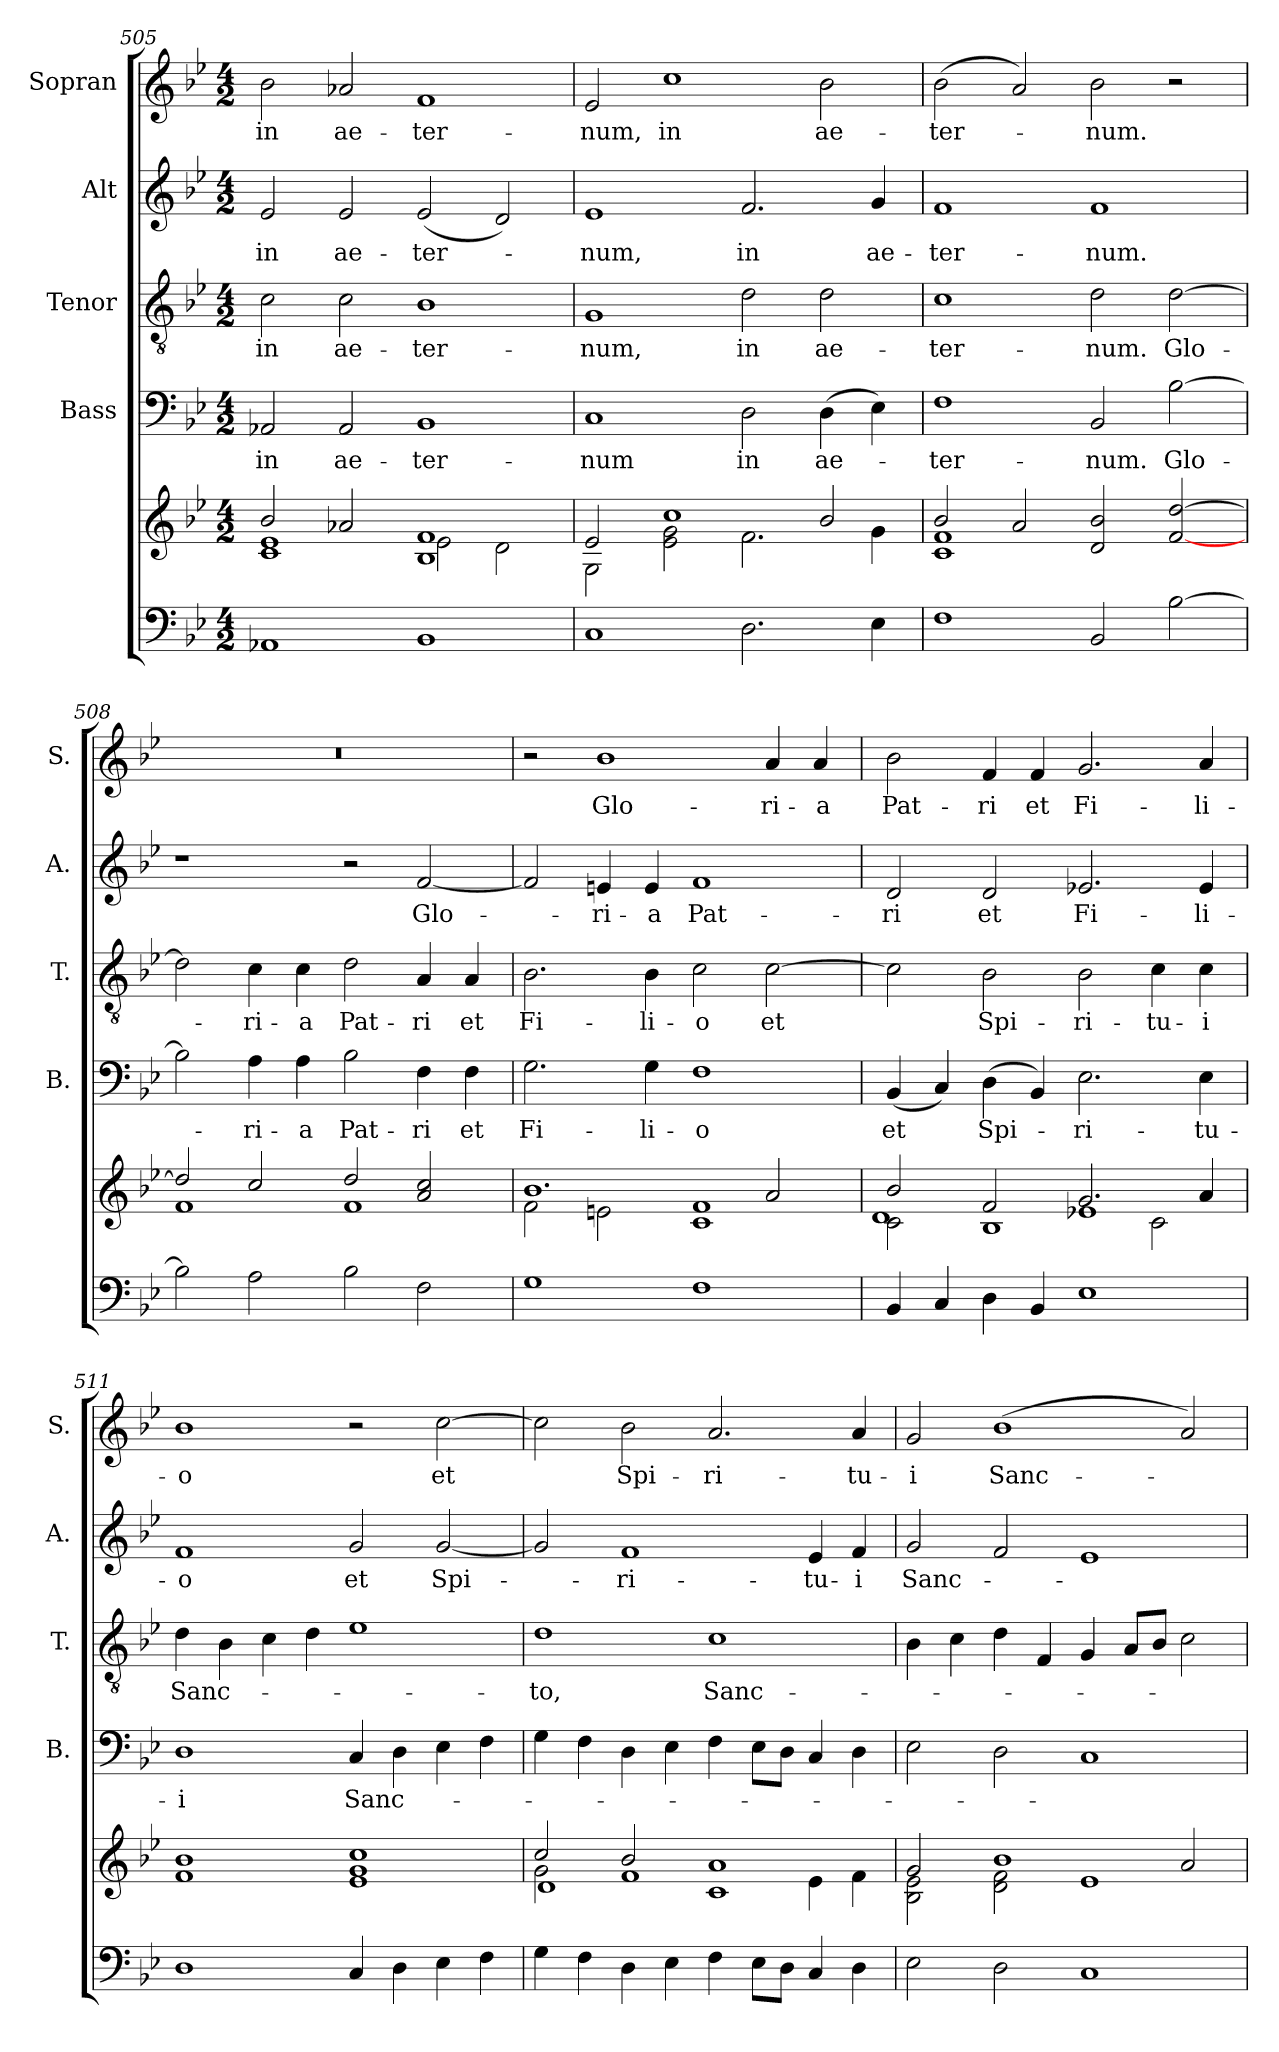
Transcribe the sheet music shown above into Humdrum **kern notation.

**kern	**kern	**kern	**text	**kern	**text	**kern	**text	**kern	**text
*part5	*part5	*part4	*part4	*part3	*part3	*part2	*part2	*part1	*part1
*staff6	*staff5	*staff4	*staff4	*staff3	*staff3	*staff2	*staff2	*staff1	*staff1
*	*	*I"Bass	*	*I"Tenor	*	*I"Alt	*	*I"Sopran	*
*	*	*I'B.	*	*I'T.	*	*I'A.	*	*I'S.	*
*clefF4	*clefG2	*clefF4	*	*clefGv2	*	*clefG2	*	*clefG2	*
*k[b-e-]	*k[b-e-]	*k[b-e-]	*	*k[b-e-]	*	*k[b-e-]	*	*k[b-e-]	*
*B-:	*B-:	*B-:	*	*B-:	*	*B-:	*	*B-:	*
*M4/2	*M4/2	*M4/2	*	*M4/2	*	*M4/2	*	*M4/2	*
=505	=505	=505	=505	=505	=505	=505	=505	=505	=505
*	*^	*	*	*	*	*	*	*	*
!	!	!	!	!LO:LY:b	!	!LO:LY:b	!	!LO:LY:b	!	!LO:LY:b
1AA-X	2b-/	1c 1e-	2AA-X/	in	2c\	in	2e-/	in	2b-\	in
!	!	!	!	!LO:LY:b	!	!LO:LY:b	!	!LO:LY:b	!	!LO:LY:b
.	2a-X/	.	2AA-/	ae-	2c\	ae-	2e-/	ae-	2a-X/	ae-
!	!	!	!	!LO:LY:b	!	!LO:LY:b	!	!LO:LY:b	!	!LO:LY:b
1BB-	1B- 1f	2e-\	1BB-	-ter-	1B-	-ter-	(<2e-/	-ter-	1f	-ter-
.	.	2d\	.	.	.	.	2d/)	.	.	.
=506	=506	=506	=506	=506	=506	=506	=506	=506	=506	=506
!	!	!	!	!LO:LY:b	!	!LO:LY:b	!	!LO:LY:b	!	!LO:LY:b
1C	2e-/	2G\	1C	-num	1G	-num,	1e-	-num,	2e-/	-num,
!	!	!	!	!	!	!	!	!	!	!LO:LY:b
.	1cc	2e-\ 2g\	.	.	.	.	.	.	1cc	in
!	!	!	!	!LO:LY:b	!	!LO:LY:b	!	!LO:LY:b	!	!
2.D\	.	2.f\	2D\	in	2d\	in	2.f/	in	.	.
!	!	!	!	!LO:LY:b	!	!LO:LY:b	!	!	!	!LO:LY:b
.	2b-/	.	(>4D\	ae-	2d\	ae-	.	.	2b-\	ae-
!	!	!	!	!	!	!	!	!LO:LY:b	!	!
4E-\	.	4g\	4E-\)	.	.	.	4g/	ae-	.	.
!!LO:LB:g=z
=507	=507	=507	=507	=507	=507	=507	=507	=507	=507	=507
!	!	!	!	!LO:LY:b	!	!LO:LY:b	!	!LO:LY:b	!	!LO:LY:b
1F	2b-/	1c 1f	1F	-ter-	1c	-ter-	1f	-ter-	(>2b-\	-ter-
.	2a/	.	.	.	.	.	.	.	2a/)	.
!	!	!	!	!LO:LY:b	!	!LO:LY:b	!	!LO:LY:b	!	!LO:LY:b
2BB-/	2d/ 2b-/	1ryy	2BB-/	-num.	2d\	-num.	1f	-num.	2b-\	-num.
!	!	!	!	!LO:LY:b	!	!LO:LY:b	!	!	!	!
[2B-\	[<2f/ [>2dd/	.	[2B-\	Glo-	[2d\	Glo-	.	.	2r	.
=508	=508	=508	=508	=508	=508	=508	=508	=508	=508	=508
2B-\]	2dd/]	1f	2B-\]	.	2d\]	.	1r	.	0r	.
!	!	!	!	!LO:LY:b	!	!LO:LY:b	!	!	!	!
2A\	2cc/	.	4A\	-ri-	4c\	-ri-	.	.	.	.
!	!	!	!	!LO:LY:b	!	!LO:LY:b	!	!	!	!
.	.	.	4A\	-a	4c\	-a	.	.	.	.
!	!	!	!	!LO:LY:b	!	!LO:LY:b	!	!	!	!
2B-\	2dd/	1f	2B-\	Pat-	2d\	Pat-	2r	.	.	.
!	!	!	!	!LO:LY:b	!	!LO:LY:b	!	!LO:LY:b	!	!
2F\	2a/ 2cc/	.	4F\	-ri	4A/	-ri	[2f/	Glo-	.	.
!	!	!	!	!LO:LY:b	!	!LO:LY:b	!	!	!	!
.	.	.	4F\	et	4A/	et	.	.	.	.
=509	=509	=509	=509	=509	=509	=509	=509	=509	=509	=509
!	!	!	!	!LO:LY:b	!	!LO:LY:b	!	!	!	!
1G	1.b-	2f\	2.G\	Fi-	2.B-\	Fi-	2f/]	.	2r	.
!	!	!	!	!	!	!	!	!LO:LY:b	!	!LO:LY:b
.	.	2en\	.	.	.	.	4en/	-ri-	1b-	Glo-
!	!	!	!	!LO:LY:b	!	!LO:LY:b	!	!LO:LY:b	!	!
.	.	.	4G\	-li-	4B-\	-li-	4e/	-a	.	.
!	!	!	!	!LO:LY:b	!	!LO:LY:b	!	!LO:LY:b	!	!
1F	.	1c 1f	1F	-o	2c\	-o	1f	Pat-	.	.
!	!	!	!	!	!	!LO:LY:b	!	!	!	!LO:LY:b
.	2a/	.	.	.	[2c\	et	.	.	4a/	-ri-
!	!	!	!	!	!	!	!	!	!	!LO:LY:b
.	.	.	.	.	.	.	.	.	4a/	-a
=510	=510	=510	=510	=510	=510	=510	=510	=510	=510	=510
*	*	*^	*	*	*	*	*	*	*	*
!	!	!	!	!	!LO:LY:b	!	!	!	!LO:LY:b	!	!LO:LY:b
4BB-/	2b-/	2c\	1d	(<4BB-/	et	2c\]	.	2d/	-ri	2b-\	Pat-
4C/	.	.	.	4C/)	.	.	.	.	.	.	.
!	!	!	!	!	!LO:LY:b	!	!LO:LY:b	!	!LO:LY:b	!	!LO:LY:b
4D\	2f/	1B-	.	(>4D\	Spi-	2B-\	Spi-	2d/	et	4f/	-ri
!	!	!	!	!	!	!	!	!	!	!	!LO:LY:b
4BB-/	.	.	.	4BB-/)	.	.	.	.	.	4f/	et
!	!	!	!	!	!LO:LY:b	!	!LO:LY:b	!	!LO:LY:b	!	!LO:LY:b
1E-	2.g/	.	1e-X	2.E-\	-ri-	2B-\	-ri-	2.e-X/	Fi-	2.g/	Fi-
!	!	!	!	!	!	!	!LO:LY:b	!	!	!	!
.	.	2c\	.	.	.	4c\	-tu-	.	.	.	.
!	!	!	!	!	!LO:LY:b	!	!LO:LY:b	!	!LO:LY:b	!	!LO:LY:b
.	4a/	.	.	4E-\	-tu-	4c\	-i	4e-/	-li-	4a/	-li-
*	*v	*v	*v	*	*	*	*	*	*	*	*
!!LO:PB:g=z
=511	=511	=511	=511	=511	=511	=511	=511	=511	=511
!	!	!	!LO:LY:b	!	!LO:LY:b	!	!LO:LY:b	!	!LO:LY:b
1D	1f 1b-	1D	-i	4d\	Sanc-	1f	-o	1b-	-o
.	.	.	.	4B-\	.	.	.	.	.
.	.	.	.	4c\	.	.	.	.	.
.	.	.	.	4d\	.	.	.	.	.
!	!	!	!LO:LY:b	!	!	!	!LO:LY:b	!	!
4C/	1e- 1g 1cc	4C/	Sanc-	1e-	.	2g/	et	2r	.
4D\	.	4D\	.	.	.	.	.	.	.
!	!	!	!	!	!	!	!LO:LY:b	!	!LO:LY:b
4E-\	.	4E-\	.	.	.	[2g/	Spi-	[2cc\	et
4F\	.	4F\	.	.	.	.	.	.	.
=512	=512	=512	=512	=512	=512	=512	=512	=512	=512
*	*^	*	*	*	*	*	*	*	*
*	*	*^	*	*	*	*	*	*	*	*
!	!	!	!	!	!	!	!LO:LY:b	!	!	!	!
4G\	2cc/	2g\	1d	4G\	.	1d	-to,	2g/]	.	2cc\]	.
4F\	.	.	.	4F\	.	.	.	.	.	.	.
!	!	!	!	!	!	!	!	!	!LO:LY:b	!	!LO:LY:b
4D\	2b-/	1f	.	4D\	.	.	.	1f	-ri-	2b-\	Spi-
4E-\	.	.	.	4E-\	.	.	.	.	.	.	.
!	!	!	!	!	!	!	!LO:LY:b	!	!	!	!LO:LY:b
4F\	1a	.	1c	4F\	.	1c	Sanc-	.	.	2.a/	-ri-
8E-\L	.	.	.	8E-\L	.	.	.	.	.	.	.
8D\J	.	.	.	8D\J	.	.	.	.	.	.	.
!	!	!	!	!	!	!	!	!	!LO:LY:b	!	!
4C/	.	4e-\	.	4C/	.	.	.	4e-/	-tu-	.	.
!	!	!	!	!	!	!	!	!	!LO:LY:b	!	!LO:LY:b
4D\	.	4f\	.	4D\	.	.	.	4f/	-i	4a/	-tu-
*	*	*v	*v	*	*	*	*	*	*	*	*
=513	=513	=513	=513	=513	=513	=513	=513	=513	=513	=513
!	!	!	!	!	!	!	!	!LO:LY:b	!	!LO:LY:b
2E-\	2g/	2B-\ 2e-\	2E-\	.	4B-\	.	2g/	Sanc-	2g/	-i
.	.	.	.	.	4c\	.	.	.	.	.
!	!	!	!	!	!	!	!	!	!	!LO:LY:b
2D\	1b-	2d\ 2f\	2D\	.	4d\	.	2f/	.	(>1b-	Sanc-
.	.	.	.	.	4F/	.	.	.	.	.
1C	.	1e-	1C	.	4G/	.	1e-	.	.	.
.	.	.	.	.	8A/L	.	.	.	.	.
.	.	.	.	.	8B-/J	.	.	.	.	.
.	2a/	.	.	.	2c\	.	.	.	2a/)	.
*	*v	*v	*	*	*	*	*	*	*	*
=	=	=	=	=	=	=	=	=	=
*-	*-	*-	*-	*-	*-	*-	*-	*-	*-
